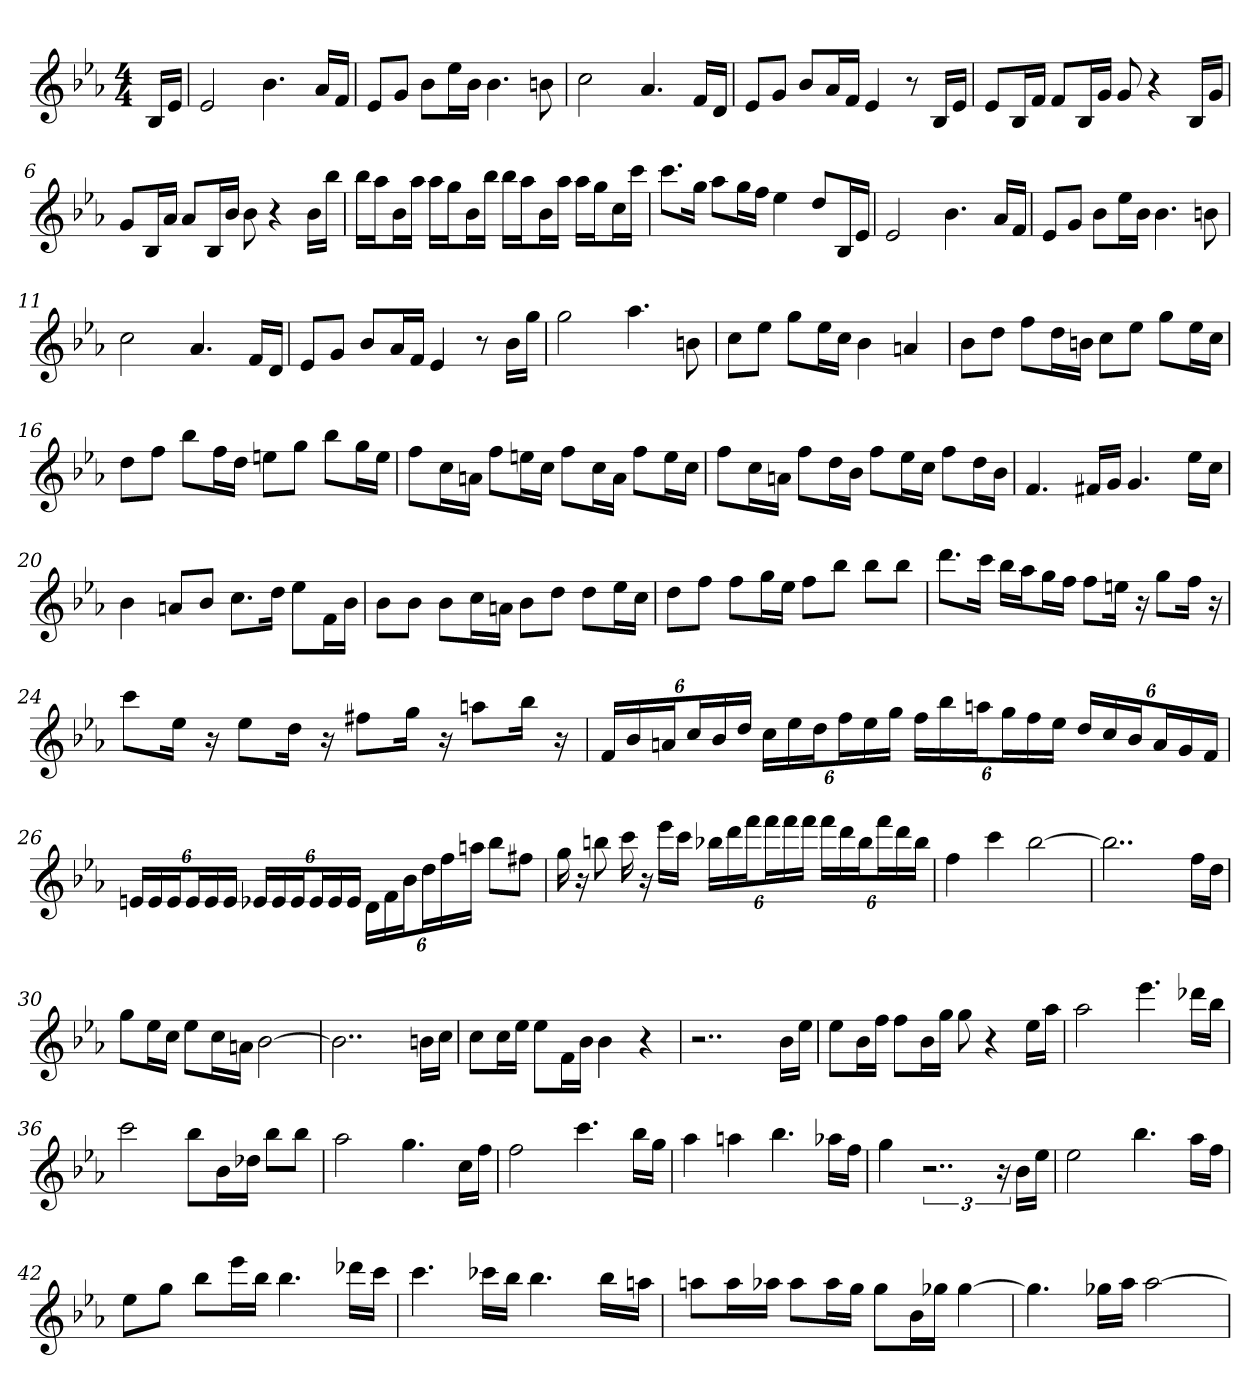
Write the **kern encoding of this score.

**kern
*part1
*staff1
*k[b-e-a-]
*E-:
*M4/4
=
16B-LL
16e-JJ
=1
2e-
4.b-
16a-LL
16fJJ
=2
8e-L
8gJ
8b-L
16ee-L
16b-JJ
4.b-
8bn
=3
2cc
4.a-
16fLL
16dJJ
=4
8e-L
8gJ
8b-L
16a-L
16fJJ
4e-
8r
16B-LL
16e-JJ
=5
8e-L
16B-L
16fJJ
8fL
16B-L
16gJJ
8g
4r
16B-LL
16gJJ
=6
8gL
16B-L
16a-JJ
8a-L
16B-L
16b-JJ
8b-
4r
16b-LL
16bb-JJ
=7
16bb-LL
16aa-J
16b-L
16aa-JJ
16aa-LL
16ggJ
16b-L
16bb-JJ
16bb-LL
16aa-J
16b-L
16aa-JJ
16aa-LL
16ggJ
16ccL
16cccJJ
=8
8.cccL
16ggJk
8aa-L
16ggL
16ffJJ
4ee-
8ddL
16B-L
16e-JJ
=9
2e-
4.b-
16a-LL
16fJJ
=10
8e-L
8gJ
8b-L
16ee-L
16b-JJ
4.b-
8bn
=11
2cc
4.a-
16fLL
16dJJ
=12
8e-L
8gJ
8b-L
16a-L
16fJJ
4e-
8r
16b-LL
16ggJJ
=13
2gg
4.aa-
8bn
=14
8ccL
8ee-J
8ggL
16ee-L
16ccJJ
4b-
4an
=15
8b-L
8ddJ
8ffL
16ddL
16bnJJ
8ccL
8ee-J
8ggL
16ee-L
16ccJJ
=16
8ddL
8ffJ
8bb-L
16ffL
16ddJJ
8eenL
8ggJ
8bb-L
16ggL
16eeJJ
=17
8ffL
16ccL
16anJJ
8ffL
16eenL
16ccJJ
8ffL
16ccL
16aJJ
8ffL
16eeL
16ccJJ
=18
8ffL
16ccL
16anJJ
8ffL
16ddL
16b-JJ
8ffL
16ee-L
16ccJJ
8ffL
16ddL
16b-JJ
=19
4.f
16f#XLL
16gJJ
4.g
16ee-LL
16ccJJ
=20
4b-
8anL
8b-J
8.ccL
16ddJk
8ee-L
16fL
16b-JJ
=21
8b-L
8b-J
8b-L
16ccL
16anJJ
8b-L
8ddJ
8ddL
16ee-L
16ccJJ
=22
8ddL
8ffJ
8ffL
16ggL
16ee-JJ
8ffL
8bb-J
8bb-L
8bb-J
=23
8.dddL
16cccJk
16bb-LL
16aa-J
16ggL
16ffJJ
8ffL
16eenJk
16r
8ggL
16ffJk
16r
=24
8cccL
16ee-Jk
16r
8ee-L
16ddJk
16r
8ff#XL
16ggJk
16r
8aanL
16bb-Jk
16r
=25
24fLL
24b-
24anJ
24ccL
24b-
24ddJJ
24ccLL
24ee-
24ddJ
24ffL
24ee-
24ggJJ
24ffLL
24bb-
24aanJ
24ggL
24ff
24ee-JJ
24ddLL
24cc
24b-J
24aL
24g
24fJJ
=26
24enLL
24e
24eJ
24eL
24e
24eJJ
24e-XLL
24e-
24e-J
24e-L
24e-
24e-JJ
24dLL
24f
24b-J
24ddL
24ff
24aanJJ
8bb-L
8ff#XJ
=27
16gg
16r
8bbn
16ccc
16r
16eee-LL
16cccJJ
24bb-XLL
24ddd
24fffJ
24fffL
24fff
24fffJJ
24fffLL
24ddd
24bb-J
24fffL
24ddd
24bb-JJ
=28
4ff
4ccc
[2bb-
=29
2..bb-]
16ffLL
16ddJJ
=30
8ggL
16ee-L
16ccJJ
8ee-L
16ccL
16anJJ
[2b-
=31
2..b-]
16bnLL
16ccJJ
=32
8ccL
16ccL
16ee-JJ
8ee-L
16fL
16b-JJ
4b-
4r
=33
2..r
16b-LL
16ee-JJ
=34
8ee-L
16b-L
16ffJJ
8ffL
16b-L
16ggJJ
8gg
4r
16ee-LL
16aa-JJ
=35
2aa-
4.eee-
16ddd-XLL
16bb-JJ
=36
2ccc
8bb-L
16b-L
16dd-XJJ
8bb-L
8bb-J
=37
2aa-
4.gg
16ccLL
16ffJJ
=38
2ff
4.ccc
16bb-LL
16ggJJ
=39
4aa-
4aan
4.bb-
16aa-XLL
16ffJJ
=40
4gg
3..r
24r
16b-LL
16ee-JJ
=41
2ee-
4.bb-
16aa-LL
16ffJJ
=42
8ee-L
8ggJ
8bb-L
16eee-L
16bb-JJ
4.bb-
16ddd-XLL
16cccJJ
=43
4.ccc
16ccc-XLL
16bb-JJ
4.bb-
16bb-LL
16aanJJ
=44
8aanL
16aaL
16aa-XJJ
8aa-L
16aa-L
16ggJJ
8ggL
16b-L
16gg-XJJ
[4gg-
=45
4.gg-]
16gg-XLL
16aa-JJ
[2aa-
=
*-
